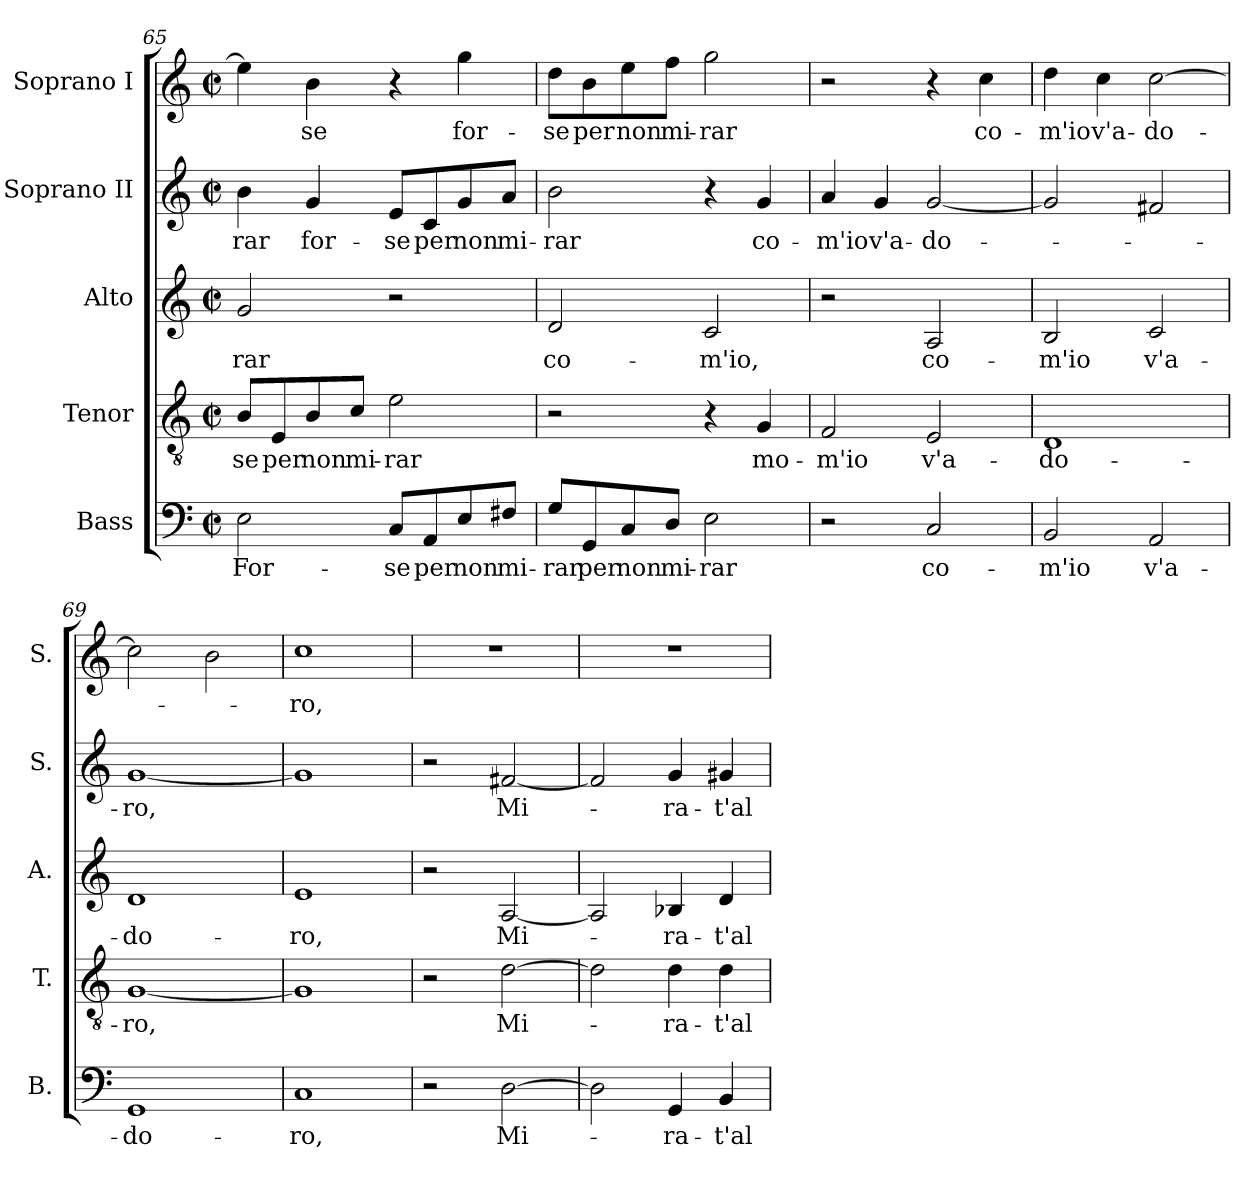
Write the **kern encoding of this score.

**kern	**text	**kern	**text	**kern	**text	**kern	**text	**kern	**text
*part5	*part5	*part4	*part4	*part3	*part3	*part2	*part2	*part1	*part1
*staff5	*staff5	*staff4	*staff4	*staff3	*staff3	*staff2	*staff2	*staff1	*staff1
*I"Bass	*	*I"Tenor	*	*I"Alto	*	*I"Soprano II	*	*I"Soprano I	*
*I'B.	*	*I'T.	*	*I'A.	*	*I'S.	*	*I'S.	*
*clefF4	*	*clefGv2	*	*clefG2	*	*clefG2	*	*clefG2	*
*	*	*ITrd7c12	*	*	*	*	*	*	*
*k[]	*	*k[]	*	*k[]	*	*k[]	*	*k[]	*
*C:	*	*C:	*	*C:	*	*C:	*	*C:	*
*M2/2	*	*M2/2	*	*M2/2	*	*M2/2	*	*M2/2	*
*met(c|)	*	*met(c|)	*	*met(c|)	*	*met(c|)	*	*met(c|)	*
=65	=65	=65	=65	=65	=65	=65	=65	=65	=65
!	!LO:LY:b:color=#000000	!	!	!	!	!	!	!	!
!	!	!	!LO:LY:b:color=#000000	!	!	!	!	!	!
!	!	!	!	!	!LO:LY:b:color=#000000	!	!	!	!
!	!	!	!	!	!	!	!LO:LY:b:color=#000000	!	!
2Ei\	For-	8BBi/L	-se	2gi/	-rar	4bi\	-rar	4eei\]	.
!	!	!	!LO:LY:b:color=#000000	!	!	!	!	!	!
.	.	8EEi/	per	.	.	.	.	.	.
!	!	!	!LO:LY:b:color=#000000	!	!	!	!	!	!
!	!	!	!	!	!	!	!LO:LY:b:color=#000000	!	!
!	!	!	!	!	!	!	!	!	!LO:LY:b:color=#000000
.	.	8BBi/	non	.	.	4gi/	for-	4bi\	-se
!	!	!	!LO:LY:b:color=#000000	!	!	!	!	!	!
.	.	8Ci/J	mi-	.	.	.	.	.	.
!	!LO:LY:b:color=#000000	!	!	!	!	!	!	!	!
!	!	!	!LO:LY:b:color=#000000	!	!	!	!	!	!
!	!	!	!	!	!	!	!LO:LY:b:color=#000000	!	!
8Ci/L	-se	2Ei\	-rar	2r	.	8ei/L	-se	4r	.
!	!LO:LY:b:color=#000000	!	!	!	!	!	!	!	!
!	!	!	!	!	!	!	!LO:LY:b:color=#000000	!	!
8AAi/	per	.	.	.	.	8ci/	per	.	.
!	!LO:LY:b:color=#000000	!	!	!	!	!	!	!	!
!	!	!	!	!	!	!	!LO:LY:b:color=#000000	!	!
!	!	!	!	!	!	!	!	!	!LO:LY:b:color=#000000
8Ei/	non	.	.	.	.	8gi/	non	4ggi\	for-
!	!LO:LY:b:color=#000000	!	!	!	!	!	!	!	!
!	!	!	!	!	!	!	!LO:LY:b:color=#000000	!	!
8F#Xi/J	mi-	.	.	.	.	8ai/J	mi-	.	.
=66	=66	=66	=66	=66	=66	=66	=66	=66	=66
!	!LO:LY:b:color=#000000	!	!	!	!	!	!	!	!
!	!	!	!	!	!LO:LY:b:color=#000000	!	!	!	!
!	!	!	!	!	!	!	!LO:LY:b:color=#000000	!	!
!	!	!	!	!	!	!	!	!	!LO:LY:b:color=#000000
8Gi/L	-rar	2r	.	2di/	co-	2bi\	-rar	8ddi\L	-se
!	!LO:LY:b:color=#000000	!	!	!	!	!	!	!	!
!	!	!	!	!	!	!	!	!	!LO:LY:b:color=#000000
8GGi/	per	.	.	.	.	.	.	8bi\	per
!	!LO:LY:b:color=#000000	!	!	!	!	!	!	!	!
!	!	!	!	!	!	!	!	!	!LO:LY:b:color=#000000
8Ci/	non	.	.	.	.	.	.	8eei\	non
!	!LO:LY:b:color=#000000	!	!	!	!	!	!	!	!
!	!	!	!	!	!	!	!	!	!LO:LY:b:color=#000000
8Di/J	mi-	.	.	.	.	.	.	8ffi\J	mi-
!	!LO:LY:b:color=#000000	!	!	!	!	!	!	!	!
!	!	!	!	!	!LO:LY:b:color=#000000	!	!	!	!
!	!	!	!	!	!	!	!	!	!LO:LY:b:color=#000000
2Ei\	-rar	4r	.	2ci/	-m'io,	4r	.	2ggi\	-rar
!	!	!	!LO:LY:b:color=#000000	!	!	!	!	!	!
!	!	!	!	!	!	!	!LO:LY:b:color=#000000	!	!
.	.	4GGi/	mo-	.	.	4gi/	co-	.	.
=67	=67	=67	=67	=67	=67	=67	=67	=67	=67
!	!	!	!LO:LY:b:color=#000000	!	!	!	!	!	!
!	!	!	!	!	!	!	!LO:LY:b:color=#000000	!	!
2r	.	2FFi/	-m'io	2r	.	4ai/	-m'io	2r	.
!	!	!	!	!	!	!	!LO:LY:b:color=#000000	!	!
.	.	.	.	.	.	4gi/	v'a-	.	.
!	!LO:LY:b:color=#000000	!	!	!	!	!	!	!	!
!	!	!	!LO:LY:b:color=#000000	!	!	!	!	!	!
!	!	!	!	!	!LO:LY:b:color=#000000	!	!	!	!
!	!	!	!	!	!	!	!LO:LY:b:color=#000000	!	!
2Ci/	co-	2EEi/	v'a-	2Ai/	co-	[2gi/	-do-	4r	.
!	!	!	!	!	!	!	!	!	!LO:LY:b:color=#000000
.	.	.	.	.	.	.	.	4cci\	co-
!!LO:LB:g=z
=68	=68	=68	=68	=68	=68	=68	=68	=68	=68
!	!LO:LY:b:color=#000000	!	!	!	!	!	!	!	!
!	!	!	!LO:LY:b:color=#000000	!	!	!	!	!	!
!	!	!	!	!	!LO:LY:b:color=#000000	!	!	!	!
!	!	!	!	!	!	!	!	!	!LO:LY:b:color=#000000
2BBi/	-m'io	1DDi	-do-	2Bi/	-m'io	2gi/]	.	4ddi\	-m'io
!	!	!	!	!	!	!	!	!	!LO:LY:b:color=#000000
.	.	.	.	.	.	.	.	4cci\	v'a-
!	!LO:LY:b:color=#000000	!	!	!	!	!	!	!	!
!	!	!	!	!	!LO:LY:b:color=#000000	!	!	!	!
!	!	!	!	!	!	!	!	!	!LO:LY:b:color=#000000
2AAi/	v'a-	.	.	2ci/	v'a-	2f#Xi/	.	[2cci\	-do-
=69	=69	=69	=69	=69	=69	=69	=69	=69	=69
!	!LO:LY:b:color=#000000	!	!	!	!	!	!	!	!
!	!	!	!LO:LY:b:color=#000000	!	!	!	!	!	!
!	!	!	!	!	!LO:LY:b:color=#000000	!	!	!	!
!	!	!	!	!	!	!	!LO:LY:b:color=#000000	!	!
1GGi	-do-	[1GGi	-ro,	1di	-do-	[1gi	-ro,	2cci\]	.
.	.	.	.	.	.	.	.	2bi\	.
=70	=70	=70	=70	=70	=70	=70	=70	=70	=70
!	!LO:LY:b:color=#000000	!	!	!	!	!	!	!	!
!	!	!	!	!	!LO:LY:b:color=#000000	!	!	!	!
!	!	!	!	!	!	!	!	!	!LO:LY:b:color=#000000
1Ci	-ro,	1GGi]	.	1ei	-ro,	1gi]	.	1cci	-ro,
=71	=71	=71	=71	=71	=71	=71	=71	=71	=71
2r	.	2r	.	2r	.	2r	.	1r	.
!	!LO:LY:b:color=#000000	!	!	!	!	!	!	!	!
!	!	!	!LO:LY:b:color=#000000	!	!	!	!	!	!
!	!	!	!	!	!LO:LY:b:color=#000000	!	!	!	!
!	!	!	!	!	!	!	!LO:LY:b:color=#000000	!	!
[2Di\	Mi-	[2Di\	Mi-	[2Ai/	Mi-	[2f#Xi/	Mi-	.	.
=72	=72	=72	=72	=72	=72	=72	=72	=72	=72
2Di\]	.	2Di\]	.	2Ai/]	.	2f#i/]	.	1r	.
!	!LO:LY:b:color=#000000	!	!	!	!	!	!	!	!
!	!	!	!LO:LY:b:color=#000000	!	!	!	!	!	!
!	!	!	!	!	!LO:LY:b:color=#000000	!	!	!	!
!	!	!	!	!	!	!	!LO:LY:b:color=#000000	!	!
4GGi/	-ra-	4Di\	-ra-	4B-Xi/	-ra-	4gi/	-ra-	.	.
!	!LO:LY:b:color=#000000	!	!	!	!	!	!	!	!
!	!	!	!LO:LY:b:color=#000000	!	!	!	!	!	!
!	!	!	!	!	!LO:LY:b:color=#000000	!	!	!	!
!	!	!	!	!	!	!	!LO:LY:b:color=#000000	!	!
4BBi/	-t'al-	4Di\	-t'al-	4di/	-t'al-	4g#Xi/	-t'al-	.	.
=	=	=	=	=	=	=	=	=	=
*-	*-	*-	*-	*-	*-	*-	*-	*-	*-
